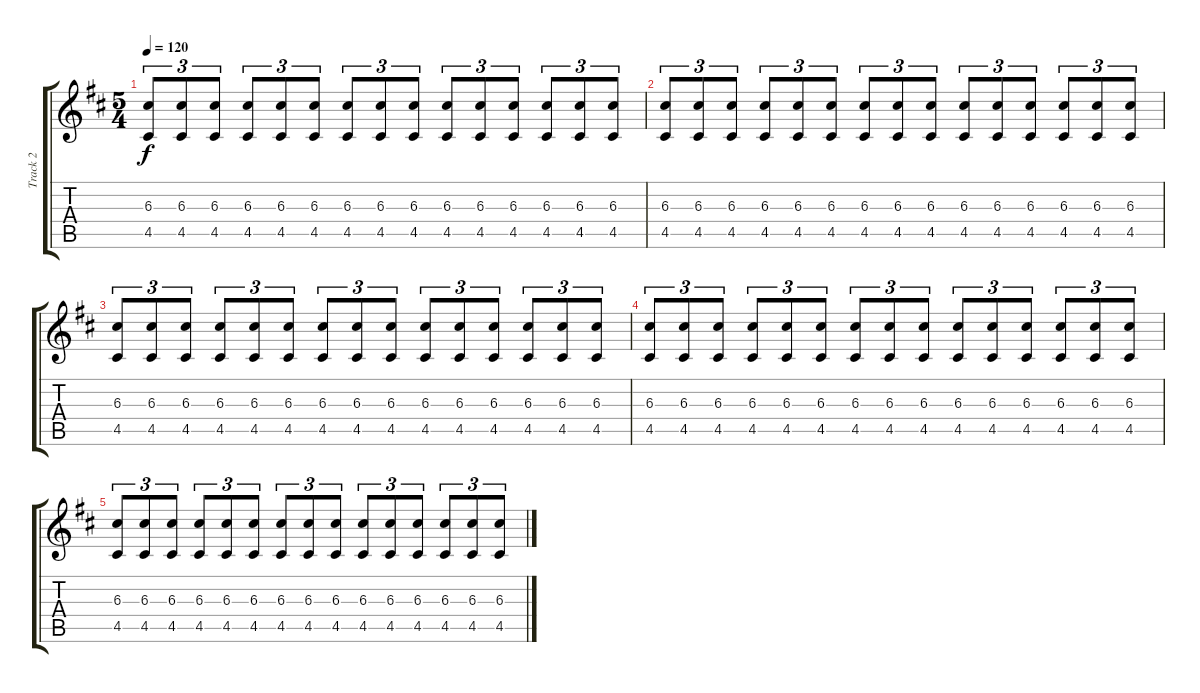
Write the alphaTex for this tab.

\track ("Track 2" "Track 2") {instrument distortionguitar}
\staff {score tabs}
\tuning (E4 B3 G3 D3 A2 E2) {hide}
\ts (5 4)
\tempo 120
\clef g2
\ks bminor
(6.3 4.5).8{tu (3 2) dy f} (6.3 4.5).8{tu (3 2)} (6.3 4.5).8{tu (3 2)} (6.3 4.5).8{tu (3 2)} (6.3 4.5).8{tu (3 2)} (6.3 4.5).8{tu (3 2)} (6.3 4.5).8{tu (3 2)} (6.3 4.5).8{tu (3 2)} (6.3 4.5).8{tu (3 2)} (6.3 4.5).8{tu (3 2)} (6.3 4.5).8{tu (3 2)} (6.3 4.5).8{tu (3 2)} (6.3 4.5).8{tu (3 2)} (6.3 4.5).8{tu (3 2)} (6.3 4.5).8{tu (3 2)} |
(6.3 4.5).8{tu (3 2)} (6.3 4.5).8{tu (3 2)} (6.3 4.5).8{tu (3 2)} (6.3 4.5).8{tu (3 2)} (6.3 4.5).8{tu (3 2)} (6.3 4.5).8{tu (3 2)} (6.3 4.5).8{tu (3 2)} (6.3 4.5).8{tu (3 2)} (6.3 4.5).8{tu (3 2)} (6.3 4.5).8{tu (3 2)} (6.3 4.5).8{tu (3 2)} (6.3 4.5).8{tu (3 2)} (6.3 4.5).8{tu (3 2)} (6.3 4.5).8{tu (3 2)} (6.3 4.5).8{tu (3 2)} |
(6.3 4.5).8{tu (3 2)} (6.3 4.5).8{tu (3 2)} (6.3 4.5).8{tu (3 2)} (6.3 4.5).8{tu (3 2)} (6.3 4.5).8{tu (3 2)} (6.3 4.5).8{tu (3 2)} (6.3 4.5).8{tu (3 2)} (6.3 4.5).8{tu (3 2)} (6.3 4.5).8{tu (3 2)} (6.3 4.5).8{tu (3 2)} (6.3 4.5).8{tu (3 2)} (6.3 4.5).8{tu (3 2)} (6.3 4.5).8{tu (3 2)} (6.3 4.5).8{tu (3 2)} (6.3 4.5).8{tu (3 2)} |
(6.3 4.5).8{tu (3 2)} (6.3 4.5).8{tu (3 2)} (6.3 4.5).8{tu (3 2)} (6.3 4.5).8{tu (3 2)} (6.3 4.5).8{tu (3 2)} (6.3 4.5).8{tu (3 2)} (6.3 4.5).8{tu (3 2)} (6.3 4.5).8{tu (3 2)} (6.3 4.5).8{tu (3 2)} (6.3 4.5).8{tu (3 2)} (6.3 4.5).8{tu (3 2)} (6.3 4.5).8{tu (3 2)} (6.3 4.5).8{tu (3 2)} (6.3 4.5).8{tu (3 2)} (6.3 4.5).8{tu (3 2)} |
(6.3 4.5).8{tu (3 2)} (6.3 4.5).8{tu (3 2)} (6.3 4.5).8{tu (3 2)} (6.3 4.5).8{tu (3 2)} (6.3 4.5).8{tu (3 2)} (6.3 4.5).8{tu (3 2)} (6.3 4.5).8{tu (3 2)} (6.3 4.5).8{tu (3 2)} (6.3 4.5).8{tu (3 2)} (6.3 4.5).8{tu (3 2)} (6.3 4.5).8{tu (3 2)} (6.3 4.5).8{tu (3 2)} (6.3 4.5).8{tu (3 2)} (6.3 4.5).8{tu (3 2)} (6.3 4.5).8{tu (3 2)}
